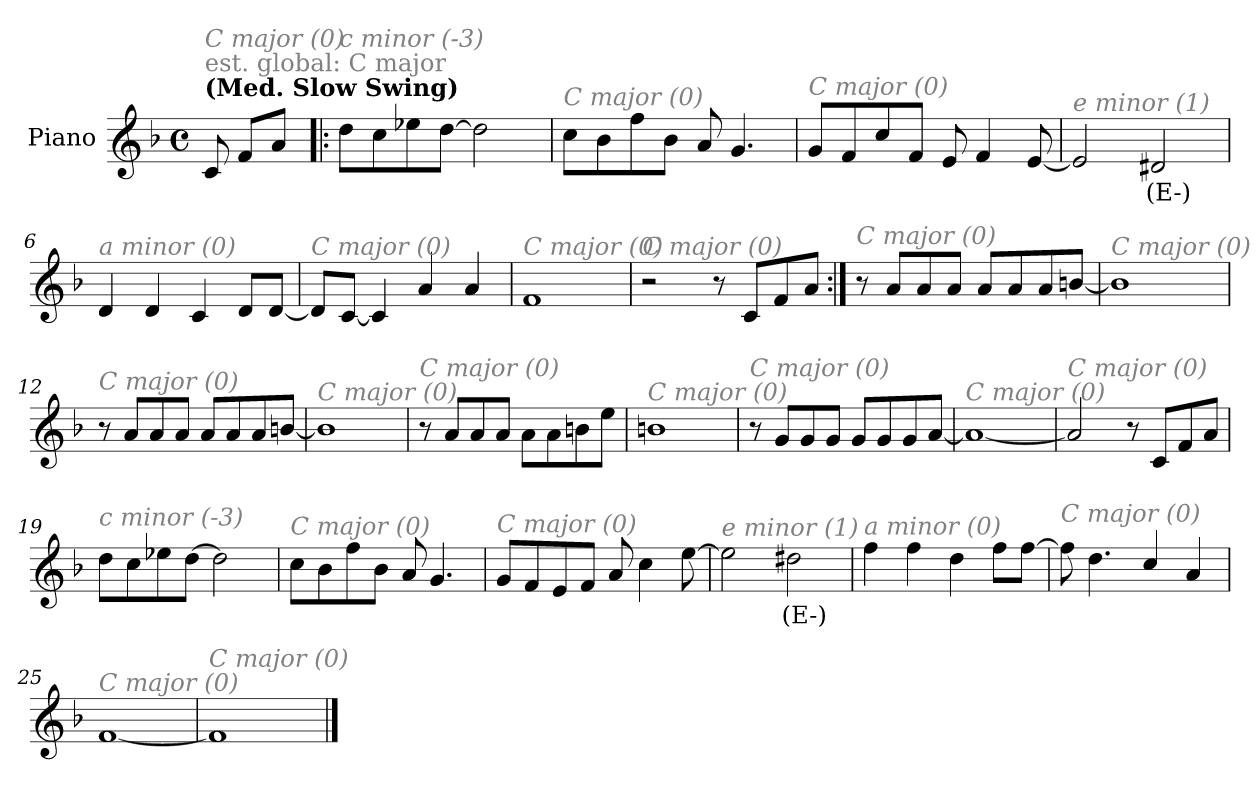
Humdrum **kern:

**kern	**text
*part1	*part1
*staff1	*staff1
*I"Piano	*
*I'Pno.	*
*clefG2	*
*k[b-]	*
*M4/4	*
*met(c)	*
*MM120	*
=1	=1
!LO:TX:a:B:t=(Med. Slow Swing)	!
!LO:TX:a:color=#808080:t=est. global&colon; C major	!
!LO:TX:i:color=#808080:t=C major (0)	!
8c/	.
8f/L	.
8a/J	.
=2!|:	=2!|:
!LO:TX:i:color=#808080:t=c minor (-3)	!
8dd\L	.
8cc\	.
8ee-X\	.
[8dd\J	.
2dd\]	.
=3	=3
!LO:TX:i:color=#808080:t=C major (0)	!
8cc\L	.
8b-\	.
8ff\	.
8b-\J	.
8a/	.
4.g/	.
=4	=4
!LO:TX:i:color=#808080:t=C major (0)	!
8g/L	.
8f/	.
8cc/	.
8f/J	.
8e/	.
4f/	.
[8e/	.
!!LO:LB:g=z
=5	=5
!LO:TX:i:color=#808080:t=e minor (1)	!
2e/]	.
2d#Xi/	(E-)
=6	=6
!LO:TX:i:color=#808080:t=a minor (0)	!
4d/	.
4d/	.
4c/	.
8d/L	.
[8d/J	.
=7	=7
!LO:TX:i:color=#808080:t=C major (0)	!
8d/L]	.
[8c/J	.
4c/]	.
4a/	.
4a/	.
!!LO:LB:g=z
=8	=8
!LO:TX:i:color=#808080:t=C major (0)	!
1f	.
=9	=9
!LO:TX:i:color=#808080:t=C major (0)	!
2r	.
8r	.
8c/L	.
8f/	.
8a/J	.
=10:|!	=10:|!
!LO:TX:i:color=#808080:t=C major (0)	!
8r	.
8a/L	.
8a/	.
8a/J	.
8a/L	.
8a/	.
8a/	.
[8bn/J	.
!!LO:LB:g=z
=11	=11
!LO:TX:i:color=#808080:t=C major (0)	!
1b]	.
=12	=12
!LO:TX:i:color=#808080:t=C major (0)	!
8r	.
8a/L	.
8a/	.
8a/J	.
8a/L	.
8a/	.
8a/	.
[8bn/J	.
=13	=13
!LO:TX:i:color=#808080:t=C major (0)	!
1b]	.
=14	=14
!LO:TX:i:color=#808080:t=C major (0)	!
8r	.
8a/L	.
8a/	.
8a/J	.
8a\L	.
8a\	.
8bn\	.
8ee\J	.
!!LO:LB:g=z
=15	=15
!LO:TX:i:color=#808080:t=C major (0)	!
1bn	.
=16	=16
!LO:TX:i:color=#808080:t=C major (0)	!
8r	.
8g/L	.
8g/	.
8g/J	.
8g/L	.
8g/	.
8g/	.
[8a/J	.
=17	=17
!LO:TX:i:color=#808080:t=C major (0)	!
1a_	.
=18	=18
!LO:TX:i:color=#808080:t=C major (0)	!
2a/]	.
8r	.
8c/L	.
8f/	.
8a/J	.
!!LO:LB:g=z
=19	=19
!LO:TX:i:color=#808080:t=c minor (-3)	!
8dd\L	.
8cc\	.
8ee-X\	.
[8dd\J	.
2dd\]	.
=20	=20
!LO:TX:i:color=#808080:t=C major (0)	!
8cc\L	.
8b-\	.
8ff\	.
8b-\J	.
8a/	.
4.g/	.
=21	=21
!LO:TX:i:color=#808080:t=C major (0)	!
8g/L	.
8f/	.
8e/	.
8f/J	.
8a/	.
4cc\	.
[8ee\	.
!!LO:LB:g=z
=22	=22
!LO:TX:i:color=#808080:t=e minor (1)	!
2ee\]	.
2dd#Xi\	(E-)
=23	=23
!LO:TX:i:color=#808080:t=a minor (0)	!
4ff\	.
4ff\	.
4dd\	.
8ff\L	.
[8ff\J	.
=24	=24
!LO:TX:i:color=#808080:t=C major (0)	!
8ff\]	.
4.dd\	.
4cc/	.
4a/	.
=25	=25
!LO:TX:i:color=#808080:t=C major (0)	!
[1f	.
=26	=26
!LO:TX:i:color=#808080:t=C major (0)	!
1f]	.
==	==
*-	*-
